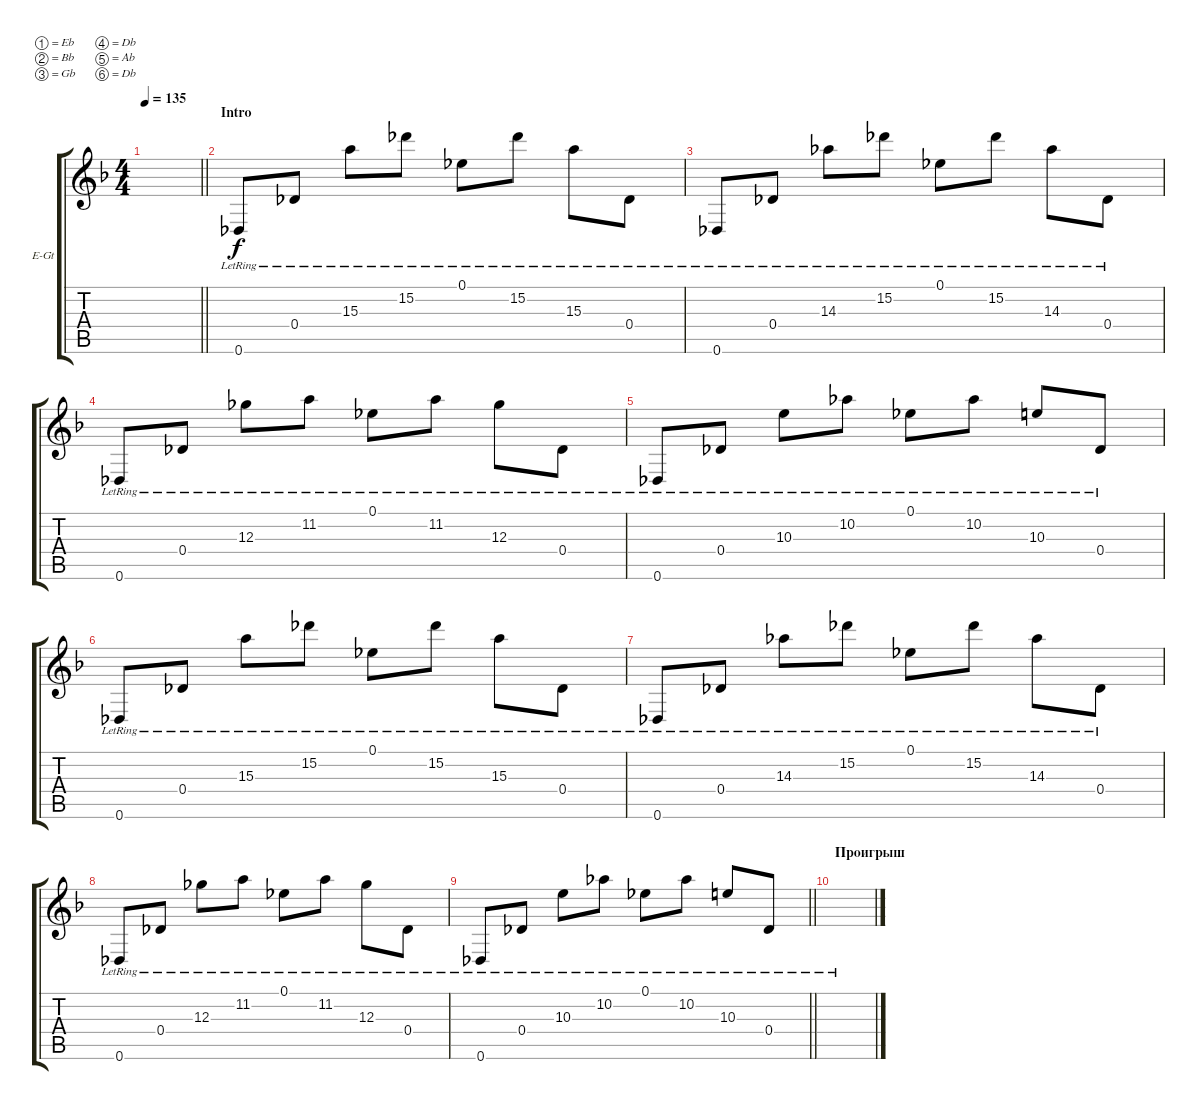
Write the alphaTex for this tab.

\bracketExtendMode groupsimilarinstruments
\firstSystemTrackNameOrientation horizontal
\otherSystemsTrackNameOrientation horizontal
\track ("Гитара 1" "E-Gt") {instrument distortionguitar}
\staff {score tabs}
\tuning (Eb4 Bb3 Gb3 Db3 Ab2 Db2)
\ts (4 4)
\beaming (8 2 2 2 2)
\tempo 135
\clef g2
\barLineRight lightlight
\ks dminor
|
\section ("" "Intro")
0.6{lr}.8 0.4{lr}.8 15.3{lr}.8 15.2{lr}.8 0.1{lr}.8 15.2{lr}.8 15.3{lr}.8 0.4{lr}.8 |
0.6{lr}.8 0.4{lr}.8 14.3{lr}.8 15.2{lr}.8 0.1{lr}.8 15.2{lr}.8 14.3{lr}.8 0.4{lr}.8 |
0.6{lr}.8 0.4{lr}.8 12.3{lr}.8 11.2{lr}.8 0.1{lr}.8 11.2{lr}.8 12.3{lr}.8 0.4{lr}.8 |
0.6{lr}.8 0.4{lr}.8 10.3{lr}.8 10.2{lr}.8 0.1{lr}.8 10.2{lr}.8 10.3{lr}.8 0.4{lr}.8 |
0.6{lr}.8 0.4{lr}.8 15.3{lr}.8 15.2{lr}.8 0.1{lr}.8 15.2{lr}.8 15.3{lr}.8 0.4{lr}.8 |
0.6{lr}.8 0.4{lr}.8 14.3{lr}.8 15.2{lr}.8 0.1{lr}.8 15.2{lr}.8 14.3{lr}.8 0.4{lr}.8 |
0.6{lr}.8 0.4{lr}.8 12.3{lr}.8 11.2{lr}.8 0.1{lr}.8 11.2{lr}.8 12.3{lr}.8 0.4{lr}.8 |
\barLineRight lightlight
0.6{lr}.8 0.4{lr}.8 10.3{lr}.8 10.2{lr}.8 0.1{lr}.8 10.2{lr}.8 10.3{lr}.8 0.4{lr}.8 |
\section ("" "Проигрыш")
